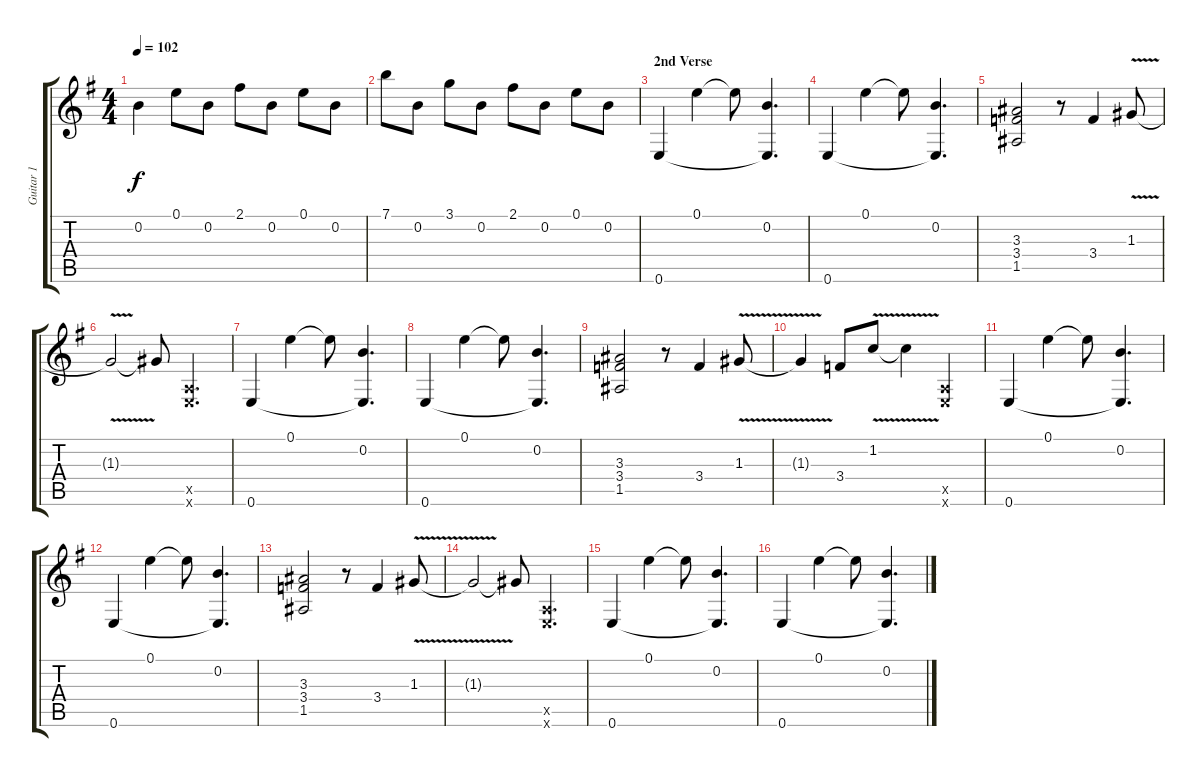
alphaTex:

\track ("Guitar 1" "Guitar 1") {instrument acousticguitarsteel}
\staff {score tabs}
\tuning (E4 B3 G3 D3 A2 E2) {hide}
\ts (4 4)
\tempo 102
\clef g2
\ks g
0.2.4{dy f} 0.1.8 0.2.8 2.1.8 0.2.8 0.1.8 0.2.8 |
7.1.8 0.2.8 3.1.8 0.2.8 2.1.8 0.2.8 0.1.8 0.2.8 |
\section ("" "2nd Verse")
0.6.4{volume 16 balance 8 instrument distortionguitar} 0.1.4 0.1{t}.8 (0.2 0.6{t}).4{d} |
0.6.4 0.1.4 0.1{t}.8 (0.2 0.6{t}).4{d} |
(3.3 3.4 1.5).2 r.8 3.4.4 1.3{v}.8 |
1.3{t}.2 1.3{t}.8 (0.5{x} 0.6{x}).4{d} |
0.6.4 0.1.4 0.1{t}.8 (0.2 0.6{t}).4{d} |
0.6.4 0.1.4 0.1{t}.8 (0.2 0.6{t}).4{d} |
(3.3 3.4 1.5).2 r.8 3.4.4 1.3{v}.8 |
1.3{t}.4 3.4.8 1.2{v}.8 1.2{t}.4 (0.5{x} 0.6{x}).4 |
0.6.4 0.1.4 0.1{t}.8 (0.2 0.6{t}).4{d} |
0.6.4 0.1.4 0.1{t}.8 (0.2 0.6{t}).4{d} |
(3.3 3.4 1.5).2 r.8 3.4.4 1.3{v}.8 |
1.3{t}.2 1.3{t}.8 (0.5{x} 0.6{x}).4{d} |
0.6.4 0.1.4 0.1{t}.8 (0.2 0.6{t}).4{d} |
0.6.4 0.1.4 0.1{t}.8 (0.2 0.6{t}).4{d}
